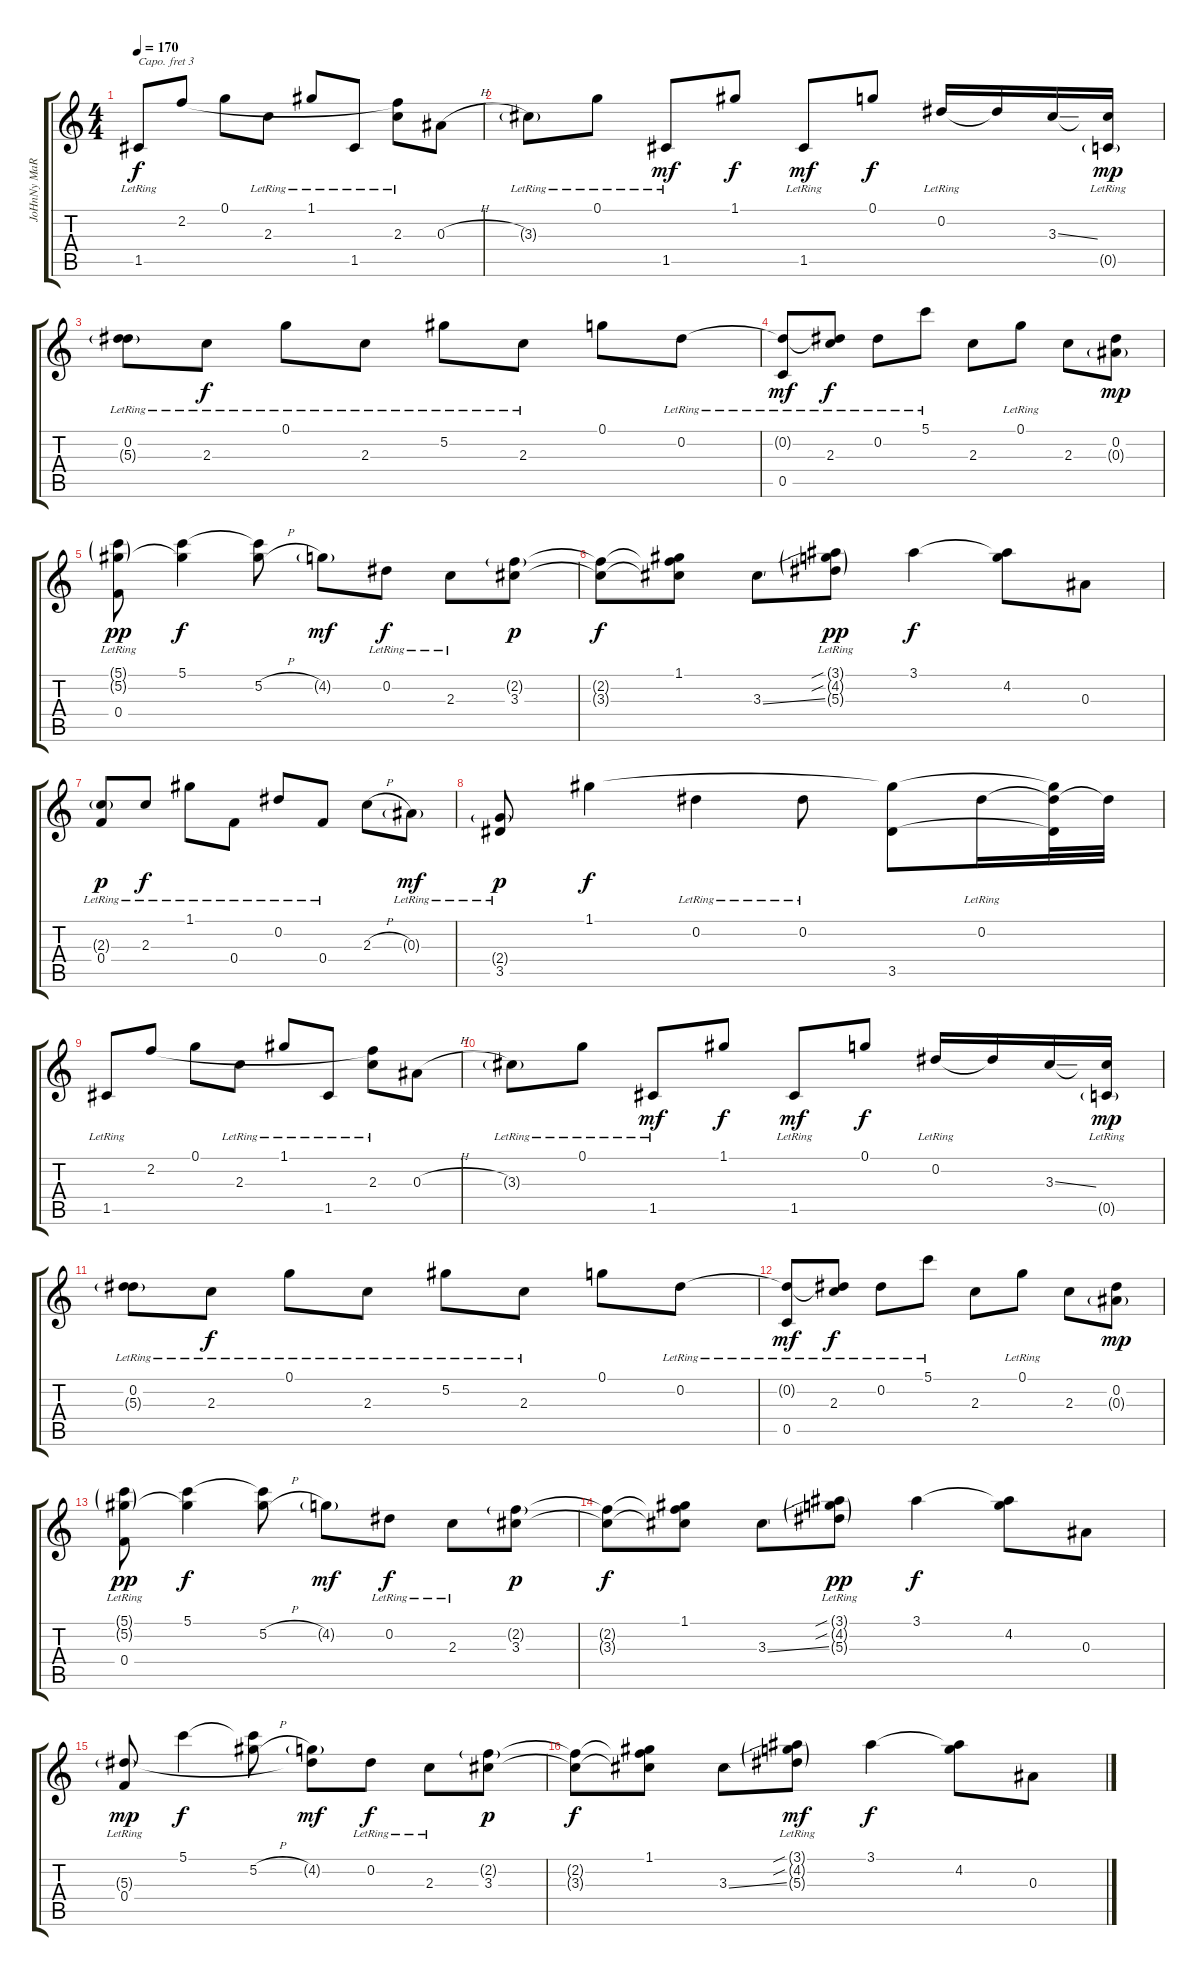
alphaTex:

\track ("JoHnNy MaRR" "JoHnNy MaR") {instrument electricguitarclean}
\staff {score tabs}
\capo 3
\tuning (E4 C4 G3 D3 A2 D2) {hide}
\ts (4 4)
\tempo 170
\clef g2
\ks c
1.5{lr}.8{dy f} 2.2.8 0.1.8 2.3{lr}.8 1.1{lr}.8 1.5{lr}.8 (2.2{t} 2.3{lr}).8 0.3{h}.8 |
3.3{g lr}.8 0.1{lr}.8 1.5{lr}.8{dy mf} 1.1.8{dy f} 1.5{lr}.8{dy mf} 0.1.8{dy f} 0.2{lr}.16 0.2{t}.16 3.3{ss}.16 (3.3{t} 0.5{g lr}).16{dy mp} |
(0.2{lr} 5.3{g}).8 2.3{lr}.8{dy f} 0.1{lr}.8 2.3{lr}.8 5.2{lr}.8 2.3{lr}.8 0.1.8 0.2{lr}.8 |
(0.2{t} 0.5{lr}).8{dy mf} (0.2{t} 2.3{lr}).8{dy f} 0.2{lr}.8 5.1{lr}.8 2.3.8 0.1{lr}.8 2.3.8 (0.2 0.3{g}).8{dy mp} |
(5.1{g} 5.2{g} 0.4{lr}).8{dy pp} (5.1 5.2{t}).4{dy f} (5.1{t} 5.2{h}).8 4.2{g}.8{dy mf} 0.2{lr}.8{dy f} 2.3{lr}.8 (2.2{g} 3.3).8{dy p} |
(2.2{t} 3.3{t}).8{dy f} (1.1 2.2{t} 3.3{t}).8 3.3{ss}.8 (3.1{sib g} 4.2{sib g lr} 5.3{g lr}).8{dy pp} 3.1.4{dy f} (3.1{t} 4.2).8 0.3.8 |
(2.3{g} 0.4{lr}).8{dy p} 2.3{lr}.8{dy f} 1.1{lr}.8 0.4{lr}.8 0.2{lr}.8 0.4{lr}.8 2.3{h}.8 0.3{g lr}.8{dy mf} |
(2.4{g} 3.5{lr}).8{dy p} 1.1.4{dy f} 0.2{lr}.4 0.2{lr}.8 (1.1{t} 3.5).8 0.2{lr}.16 (1.1{t} 0.2{t} 3.5{t}).32 0.2{t}.32 |
1.5{lr}.8 2.2.8 0.1.8 2.3{lr}.8 1.1{lr}.8 1.5{lr}.8 (2.2{t} 2.3{lr}).8 0.3{h}.8 |
3.3{g lr}.8 0.1{lr}.8 1.5{lr}.8{dy mf} 1.1.8{dy f} 1.5{lr}.8{dy mf} 0.1.8{dy f} 0.2{lr}.16 0.2{t}.16 3.3{ss}.16 (3.3{t} 0.5{g lr}).16{dy mp} |
(0.2{lr} 5.3{g}).8 2.3{lr}.8{dy f} 0.1{lr}.8 2.3{lr}.8 5.2{lr}.8 2.3{lr}.8 0.1.8 0.2{lr}.8 |
(0.2{t} 0.5{lr}).8{dy mf} (0.2{t} 2.3{lr}).8{dy f} 0.2{lr}.8 5.1{lr}.8 2.3.8 0.1{lr}.8 2.3.8 (0.2 0.3{g}).8{dy mp} |
(5.1{g} 5.2{g} 0.4{lr}).8{dy pp} (5.1 5.2{t}).4{dy f} (5.1{t} 5.2{h}).8 4.2{g}.8{dy mf} 0.2{lr}.8{dy f} 2.3{lr}.8 (2.2{g} 3.3).8{dy p} |
(2.2{t} 3.3{t}).8{dy f} (1.1 2.2{t} 3.3{t}).8 3.3{ss}.8 (3.1{sib g} 4.2{sib g lr} 5.3{g lr}).8{dy pp} 3.1.4{dy f} (3.1{t} 4.2).8 0.3.8 |
(5.3{g} 0.4{lr}).8{dy mp} 5.1.4{dy f} (5.1{t} 5.2{h}).8 (4.2{g} 5.3{t}).8{dy mf} 0.2{lr}.8{dy f} 2.3{lr}.8 (2.2{g} 3.3).8{dy p} |
(2.2{t} 3.3{t}).8{dy f} (1.1 2.2{t} 3.3{t}).8 3.3{ss}.8 (3.1{sib g} 4.2{sib g lr} 5.3{g lr}).8{dy mf} 3.1.4{dy f} (3.1{t} 4.2).8 0.3.8
